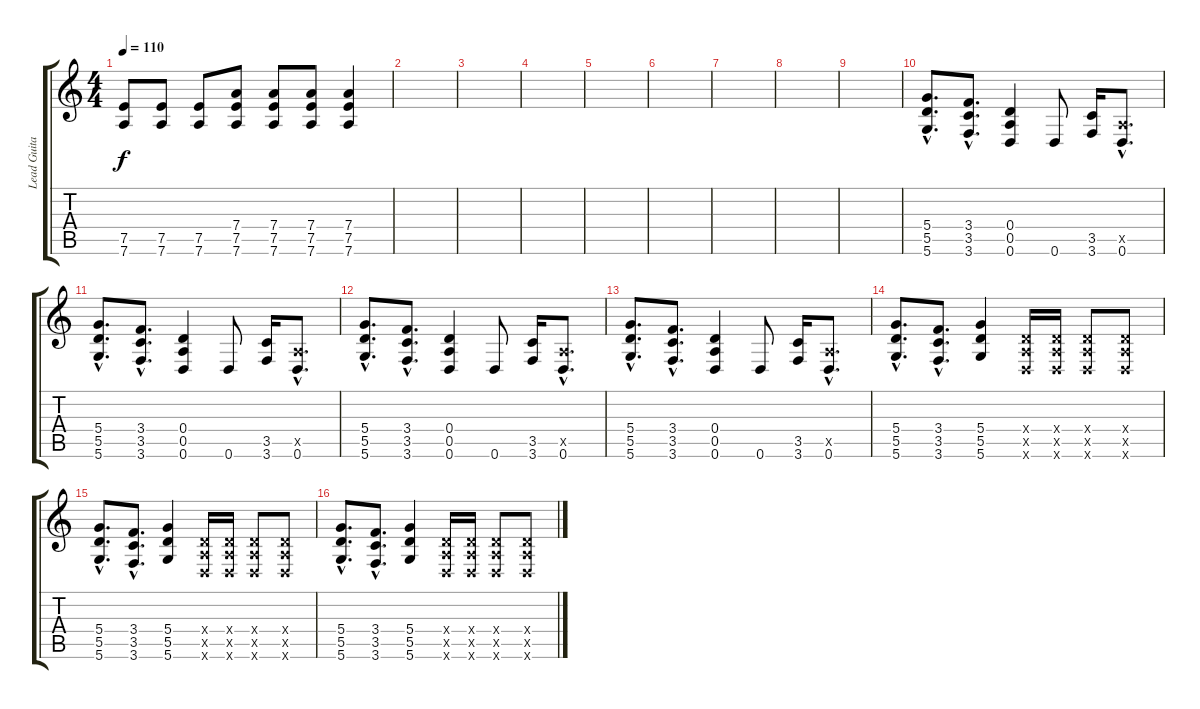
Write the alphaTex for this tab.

\track ("Lead Guitar" "Lead Guita") {instrument overdrivenguitar}
\staff {score tabs}
\tuning (E4 B3 G3 D3 A2 D2) {hide}
\ts (4 4)
\tempo 110
\clef g2
\ks c
(7.5 7.6).8{dy f} (7.5 7.6).8 (7.5 7.6).8 (7.4 7.5 7.6).8 (7.4 7.5 7.6).8 (7.4 7.5 7.6).8 (7.4 7.5 7.6).4 |
|
|
|
|
|
|
|
|
(5.4{hac} 5.5{hac} 5.6{hac}).8{d} (3.4{hac} 3.5{hac} 3.6{hac}).8{d} (0.4 0.5 0.6).4 0.6.8 (3.5 3.6).16 (0.5{hac x} 0.6{hac}).8{d} |
(5.4{hac} 5.5{hac} 5.6{hac}).8{d} (3.4{hac} 3.5{hac} 3.6{hac}).8{d} (0.4 0.5 0.6).4 0.6.8 (3.5 3.6).16 (0.5{hac x} 0.6{hac}).8{d} |
(5.4{hac} 5.5{hac} 5.6{hac}).8{d} (3.4{hac} 3.5{hac} 3.6{hac}).8{d} (0.4 0.5 0.6).4 0.6.8 (3.5 3.6).16 (0.5{hac x} 0.6{hac}).8{d} |
(5.4{hac} 5.5{hac} 5.6{hac}).8{d} (3.4{hac} 3.5{hac} 3.6{hac}).8{d} (0.4 0.5 0.6).4 0.6.8 (3.5 3.6).16 (0.5{hac x} 0.6{hac}).8{d} |
(5.4{hac} 5.5{hac} 5.6{hac}).8{d} (3.4{hac} 3.5{hac} 3.6{hac}).8{d} (5.4 5.5 5.6).4 (0.4{x} 0.5{x} 0.6{x}).16 (0.4{x} 0.5{x} 0.6{x}).16 (0.4{x} 0.5{x} 0.6{x}).8 (0.4{x} 0.5{x} 0.6{x}).8 |
(5.4{hac} 5.5{hac} 5.6{hac}).8{d} (3.4{hac} 3.5{hac} 3.6{hac}).8{d} (5.4 5.5 5.6).4 (0.4{x} 0.5{x} 0.6{x}).16 (0.4{x} 0.5{x} 0.6{x}).16 (0.4{x} 0.5{x} 0.6{x}).8 (0.4{x} 0.5{x} 0.6{x}).8 |
(5.4{hac} 5.5{hac} 5.6{hac}).8{d} (3.4{hac} 3.5{hac} 3.6{hac}).8{d} (5.4 5.5 5.6).4 (0.4{x} 0.5{x} 0.6{x}).16 (0.4{x} 0.5{x} 0.6{x}).16 (0.4{x} 0.5{x} 0.6{x}).8 (0.4{x} 0.5{x} 0.6{x}).8
